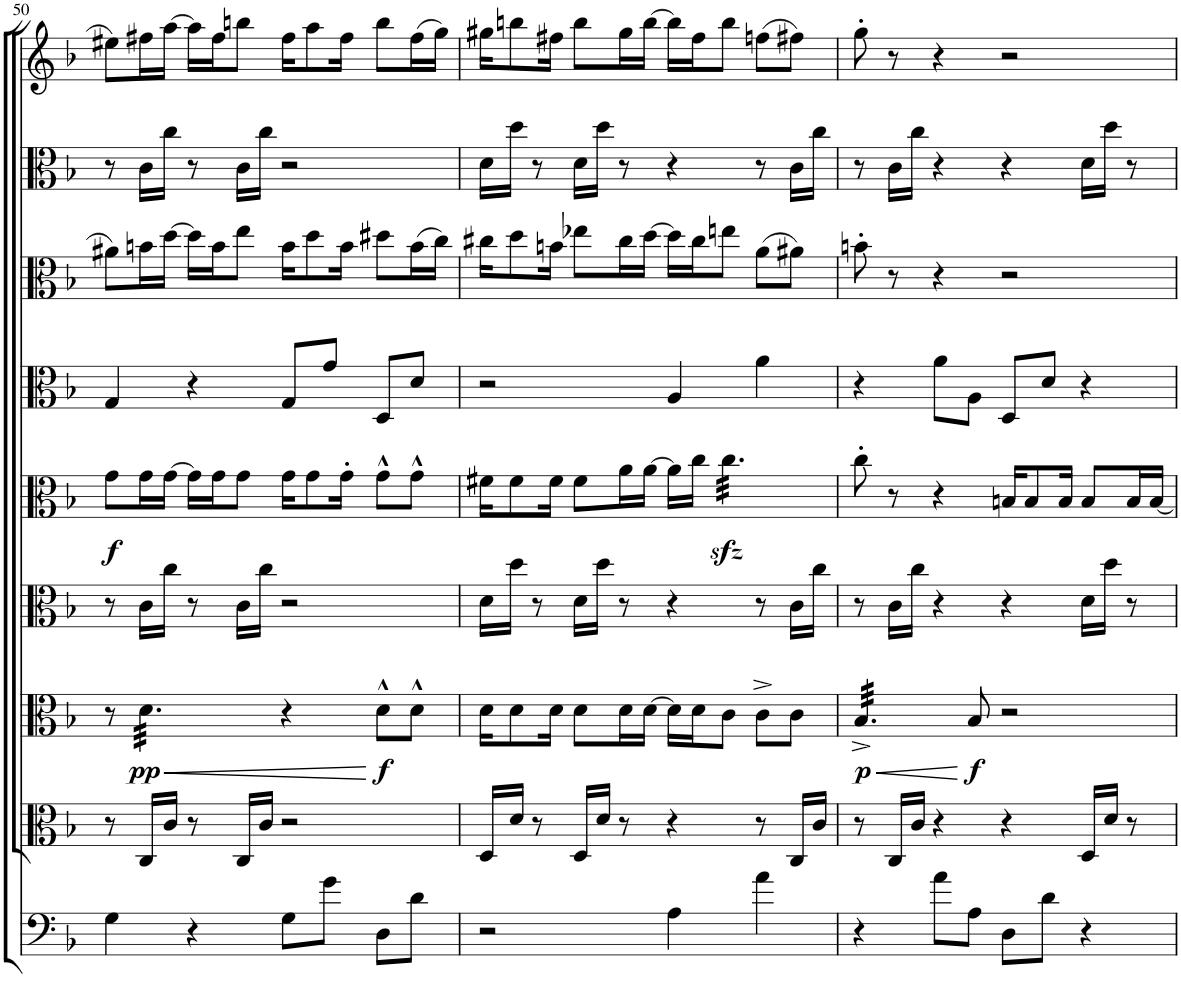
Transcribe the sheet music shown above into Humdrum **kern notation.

**kern	**kern	**kern	**dynam	**kern	**kern	**dynam	**kern	**kern	**kern	**kern
*part9	*part8	*part7	*part7	*part6	*part5	*part5	*part4	*part3	*part2	*part1
*staff9	*staff8	*staff7	*staff7	*staff6	*staff5	*staff5	*staff4	*staff3	*staff2	*staff1
*I"Bass	*I"Viola 8	*I"Viola 7	*	*I"Viola 6	*I"Viola 5	*	*I"Viola 4	*I"Viola 3	*I"Viola 2	*I"Viola 1
*	*I'Vla	*I'Vla	*	*I'Vla	*I'Vla	*	*I'Vla	*I'Vla	*I'Vla	*I'Vla
!!LO:PB:g=z
*clefF4	*clefC3	*clefC3	*	*clefC3	*clefC3	*	*clefC3	*clefC3	*clefC3	*clefG2
*k[b-]	*k[b-]	*k[b-]	*	*k[b-]	*k[b-]	*	*k[b-]	*k[b-]	*k[b-]	*k[b-]
*M4/4	*M4/4	*M4/4	*	*M4/4	*M4/4	*	*M4/4	*M4/4	*M4/4	*M4/4
*met(c)	*met(c)	*met(c)	*	*met(c)	*met(c)	*	*met(c)	*met(c)	*met(c)	*met(c)
=50	=50	=50	=50	=50	=50	=50	=50	=50	=50	=50
!	!	!	!	!	!	!LO:DY:b	!	!	!	!
4G\	8r	8r	.	8r	8g\L	f	4G/	8a#X\L	8r	8ee#X\L
!	!	!	!LO:HP:b	!	!	!	!	!	!	!
!	!	!	!LO:DY:n=1:b	!	!	!	!	!	!	!
*	*	*tremolo	*	*	*	*	*	*	*	*
.	16C/LL	32d\LLL	< pp	16c\LL	16g\L	.	.	16bn\L	16c\LL	16ff#X\L
.	.	32d\	.	.	.	.	.	.	.	.
.	16c/JJ	32d\	.	16cc\JJ	[16g\JJ	.	.	[16dd\JJ	16cc\JJ	[16aa\JJ
.	.	32d\	.	.	.	.	.	.	.	.
4r	8r	32d\	.	8r	16g\LL]	.	4r	16dd\LL]	8r	16aa\LL]
.	.	32d\	.	.	.	.	.	.	.	.
.	.	32d\	.	.	16g\J	.	.	16b\J	.	16ff#\J
.	.	32d\	.	.	.	.	.	.	.	.
.	16C/LL	32d\	.	16c\LL	8g\J	.	.	8ee\J	16c\LL	8bbn\J
.	.	32d\	.	.	.	.	.	.	.	.
.	16c/JJ	32d\	.	16cc\JJ	.	.	.	.	16cc\JJ	.
.	.	32d\JJJ	.	.	.	.	.	.	.	.
*	*	*Xtremolo	*	*	*	*	*	*	*	*
8G\L	2r	4r	.	2r	16g\KL	.	8G/L	16b\KL	2r	16ff#\KL
.	.	.	.	.	8g\	.	.	8dd\	.	8aa\
8g\J	.	.	.	.	.	.	8g/J	.	.	.
.	.	.	.	.	16g'\Jk	.	.	16b\Jk	.	16ff#\Jk
!	!	!	!LO:DY:n=2:b	!	!	!	!	!	!	!
8D\L	.	8d^^\L	[ f	.	8g^^\L	.	8D/L	8dd#X\L	.	8bb\L
8d\J	.	8d^^\J	.	.	8g^^\J	.	8d/J	(16b\L	.	(16ff#\L
.	.	.	.	.	.	.	.	16cc\JJ)	.	16gg\JJ)
=51	=51	=51	=51	=51	=51	=51	=51	=51	=51	=51
2r	16D/LL	16d\KL	.	16d\LL	16f#X\KL	.	2r	16cc#X\KL	16d\LL	16gg#X\KL
.	16d/JJ	8d\	.	16dd\JJ	8f#\	.	.	8dd\	16dd\JJ	8bbn\
.	8r	.	.	8r	.	.	.	.	8r	.
.	.	16d\Jk	.	.	16f#\Jk	.	.	16bn\Jk	.	16ff#X\Jk
.	16D/LL	8d\L	.	16d\LL	8f#\L	.	.	8ee-X\L	16d\LL	8bb\L
.	16d/JJ	.	.	16dd\JJ	.	.	.	.	16dd\JJ	.
.	8r	16d\L	.	8r	16a\L	.	.	16cc#\L	8r	16gg#\L
.	.	[16d\JJ	.	.	[16a\JJ	.	.	[16dd\JJ	.	[16bb\JJ
4A\	4r	16d\LL]	.	4r	16a\LL]	.	4A/	16dd\LL]	4r	16bb\LL]
.	.	16d\J	.	.	16cc\JJ	.	.	16cc#\J	.	16ff#\J
*	*	*	*	*	*tremolo	*	*	*	*	*
.	.	8c\J	.	.	32cczz<\LLL	.	.	8een\J	.	8bb\J
.	.	.	.	.	32cczz<\	.	.	.	.	.
.	.	.	.	.	32cczz<\	.	.	.	.	.
.	.	.	.	.	32cczz<\	.	.	.	.	.
4a\	8r	8c^\L	.	8r	32cczz<\	.	4a\	(8a\L	8r	(8ffn\L
.	.	.	.	.	32cczz<\	.	.	.	.	.
.	.	.	.	.	32cczz<\	.	.	.	.	.
.	.	.	.	.	32cczz<\	.	.	.	.	.
.	16C/LL	8c\J	.	16c\LL	32cczz<\	.	.	8a#X\J)	16c\LL	8ff#X\J)
.	.	.	.	.	32cczz<\	.	.	.	.	.
.	16c/JJ	.	.	16cc\JJ	32cczz<\	.	.	.	16cc\JJ	.
.	.	.	.	.	32cczz<\JJJ	.	.	.	.	.
*	*	*	*	*	*Xtremolo	*	*	*	*	*
=52	=52	=52	=52	=52	=52	=52	=52	=52	=52	=52
!	!	!	!LO:HP:b	!	!	!	!	!	!	!
!	!	!	!LO:DY:n=1:b	!	!	!	!	!	!	!
*	*	*tremolo	*	*	*	*	*	*	*	*
4r	8r	32B-^/LLL	< p	8r	8cc'\	.	4r	8bn'\	8r	8gg'\
.	.	32B-^/	.	.	.	.	.	.	.	.
.	.	32B-^/	.	.	.	.	.	.	.	.
.	.	32B-^/	.	.	.	.	.	.	.	.
.	16C/LL	32B-^/	.	16c\LL	8r	.	.	8r	16c\LL	8r
.	.	32B-^/	.	.	.	.	.	.	.	.
.	16c/JJ	32B-^/	.	16cc\JJ	.	.	.	.	16cc\JJ	.
.	.	32B-^/	.	.	.	.	.	.	.	.
8a\L	4r	32B-^/	.	4r	4r	.	8a\L	4r	4r	4r
.	.	32B-^/	.	.	.	.	.	.	.	.
.	.	32B-^/	.	.	.	.	.	.	.	.
.	.	32B-^/JJJ	.	.	.	.	.	.	.	.
*	*	*Xtremolo	*	*	*	*	*	*	*	*
!	!	!	!LO:DY:n=2:b	!	!	!	!	!	!	!
8A\J	.	8B-/	[ f	.	.	.	8A\J	.	.	.
8D\L	4r	2r	.	4r	16Bn/KL	.	8D/L	2r	4r	2r
.	.	.	.	.	8B/	.	.	.	.	.
8d\J	.	.	.	.	.	.	8d/J	.	.	.
.	.	.	.	.	16B/Jk	.	.	.	.	.
4r	16D/LL	.	.	16d\LL	8B/L	.	4r	.	16d\LL	.
.	16d/JJ	.	.	16dd\JJ	.	.	.	.	16dd\JJ	.
.	8r	.	.	8r	16B/L	.	.	.	8r	.
.	.	.	.	.	[16B/JJ	.	.	.	.	.
=	=	=	=	=	=	=	=	=	=	=
*-	*-	*-	*-	*-	*-	*-	*-	*-	*-	*-
